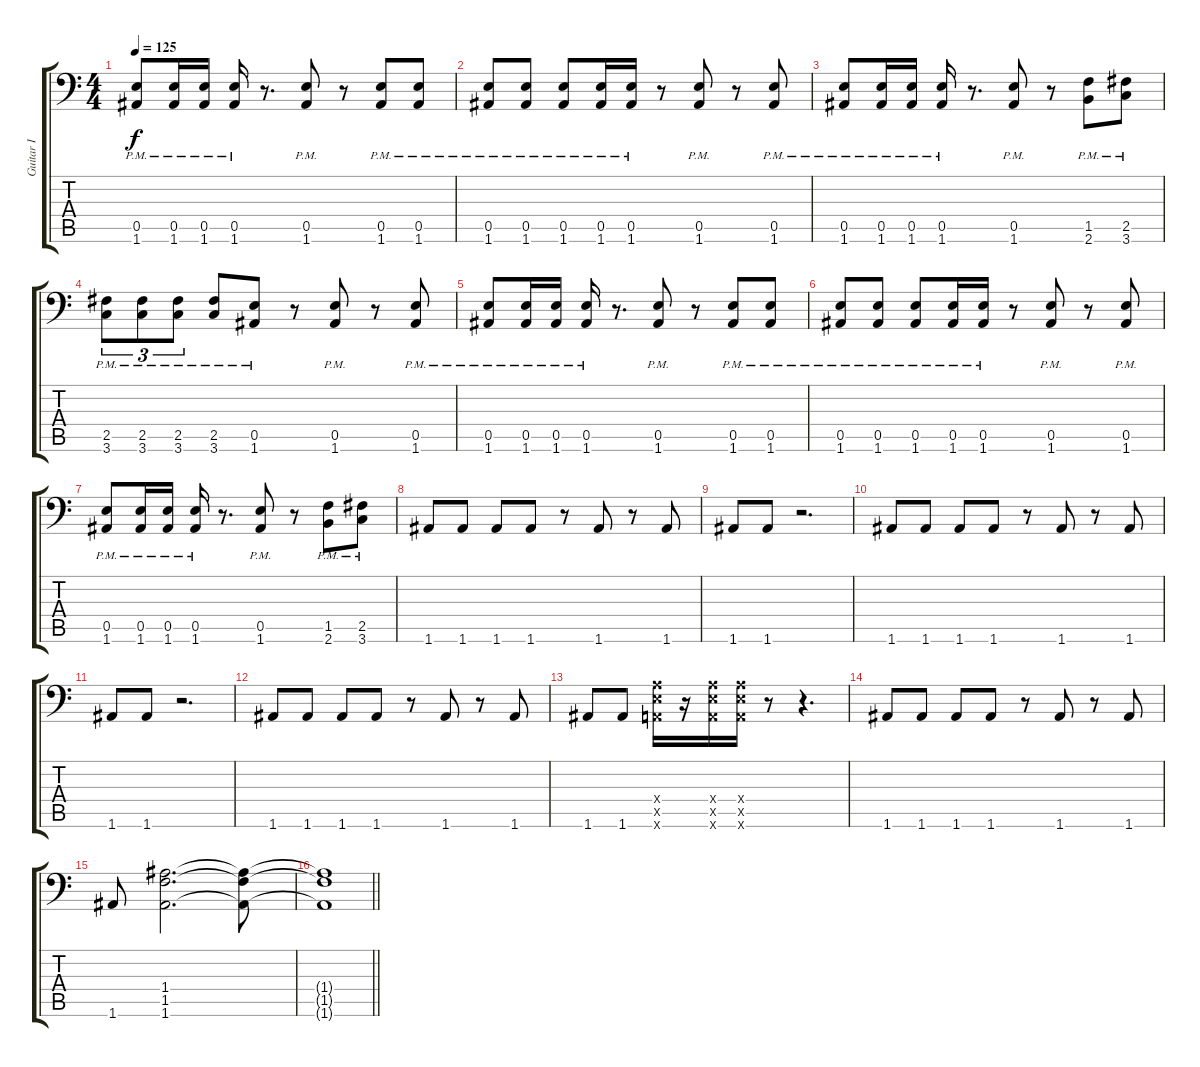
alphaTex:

\track ("Guitar I" "Guitar I") {instrument distortionguitar}
\staff {score tabs}
\tuning (B3 Gb3 D3 A2 E2 A1) {hide}
\ts (4 4)
\tempo 125
\clef f4
\ks c
(0.5{pm} 1.6{pm}).8{dy f} (0.5{pm} 1.6{pm}).16 (0.5{pm} 1.6{pm}).16 (0.5{pm} 1.6{pm}).16 r.8{d} (0.5{pm} 1.6{pm}).8 r.8 (0.5{pm} 1.6{pm}).8 (0.5{pm} 1.6{pm}).8 |
(0.5{pm} 1.6{pm}).8 (0.5{pm} 1.6{pm}).8 (0.5{pm} 1.6{pm}).8 (0.5{pm} 1.6{pm}).16 (0.5{pm} 1.6{pm}).16 r.8 (0.5{pm} 1.6{pm}).8 r.8 (0.5{pm} 1.6{pm}).8 |
(0.5{pm} 1.6{pm}).8 (0.5{pm} 1.6{pm}).16 (0.5{pm} 1.6{pm}).16 (0.5{pm} 1.6{pm}).16 r.8{d} (0.5{pm} 1.6{pm}).8 r.8 (1.5{pm} 2.6{pm}).8 (2.5{pm} 3.6{pm}).8 |
(2.5{pm} 3.6{pm}).8{tu (3 2)} (2.5{pm} 3.6{pm}).8{tu (3 2)} (2.5{pm} 3.6{pm}).8{tu (3 2)} (2.5{pm} 3.6{pm}).8 (0.5{pm} 1.6{pm}).8 r.8 (0.5{pm} 1.6{pm}).8 r.8 (0.5{pm} 1.6{pm}).8 |
(0.5{pm} 1.6{pm}).8 (0.5{pm} 1.6{pm}).16 (0.5{pm} 1.6{pm}).16 (0.5{pm} 1.6{pm}).16 r.8{d} (0.5{pm} 1.6{pm}).8 r.8 (0.5{pm} 1.6{pm}).8 (0.5{pm} 1.6{pm}).8 |
(0.5{pm} 1.6{pm}).8 (0.5{pm} 1.6{pm}).8 (0.5{pm} 1.6{pm}).8 (0.5{pm} 1.6{pm}).16 (0.5{pm} 1.6{pm}).16 r.8 (0.5{pm} 1.6{pm}).8 r.8 (0.5{pm} 1.6{pm}).8 |
(0.5{pm} 1.6{pm}).8 (0.5{pm} 1.6{pm}).16 (0.5{pm} 1.6{pm}).16 (0.5{pm} 1.6{pm}).16 r.8{d} (0.5{pm} 1.6{pm}).8 r.8 (1.5{pm} 2.6{pm}).8 (2.5{pm} 3.6{pm}).8 |
1.6.8 1.6.8 1.6.8 1.6.8 r.8 1.6.8 r.8 1.6.8 |
1.6.8 1.6.8 r.2{d} |
1.6.8 1.6.8 1.6.8 1.6.8 r.8 1.6.8 r.8 1.6.8 |
1.6.8 1.6.8 r.2{d} |
1.6.8 1.6.8 1.6.8 1.6.8 r.8 1.6.8 r.8 1.6.8 |
1.6.8 1.6.8 (0.4{x} 0.5{x} 0.6{x}).16 r.16 (0.4{x} 0.5{x} 0.6{x}).16 (0.4{x} 0.5{x} 0.6{x}).16 r.8 r.4{d} |
1.6.8 1.6.8 1.6.8 1.6.8 r.8 1.6.8 r.8 1.6.8 |
1.6.8 (1.4 1.5 1.6).2{d} (1.4{t} 1.5{t} 1.6{t}).8 |
\barLineRight lightlight
(1.4{t} 1.5{t} 1.6{t}).1
